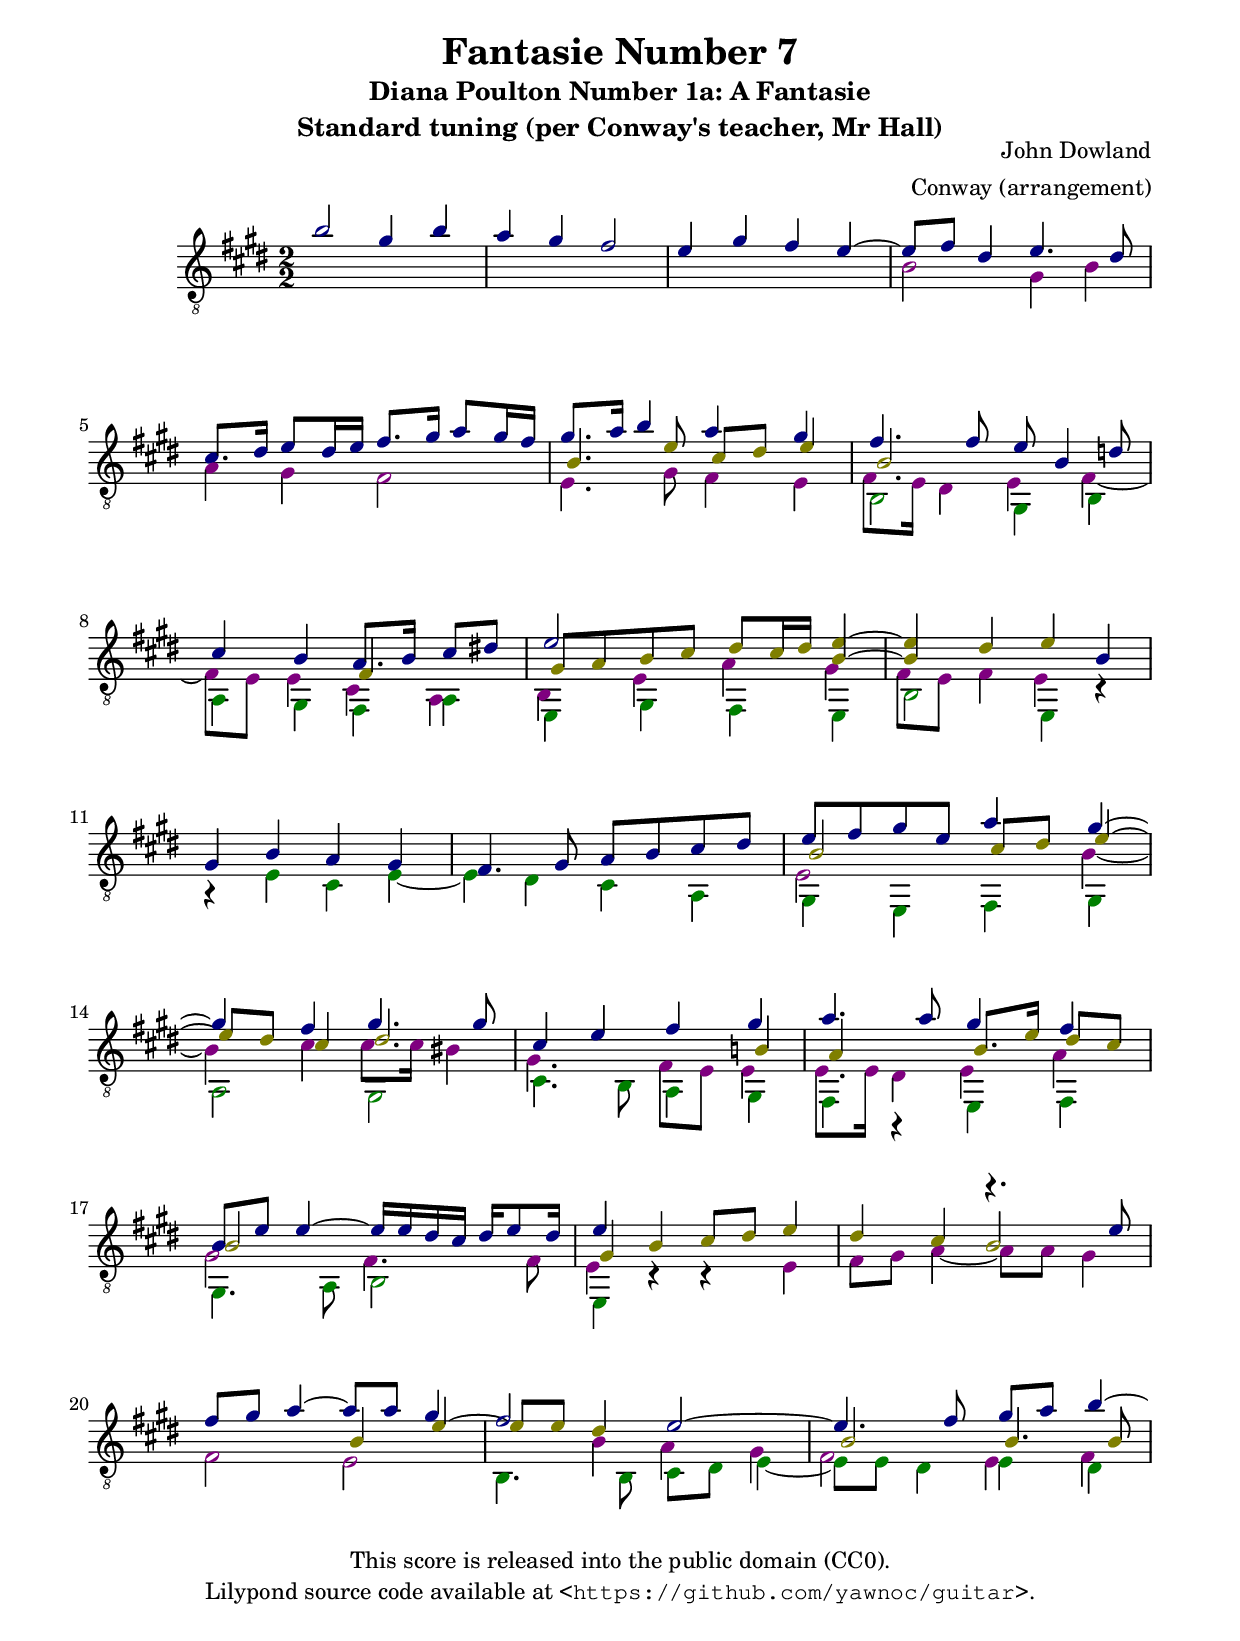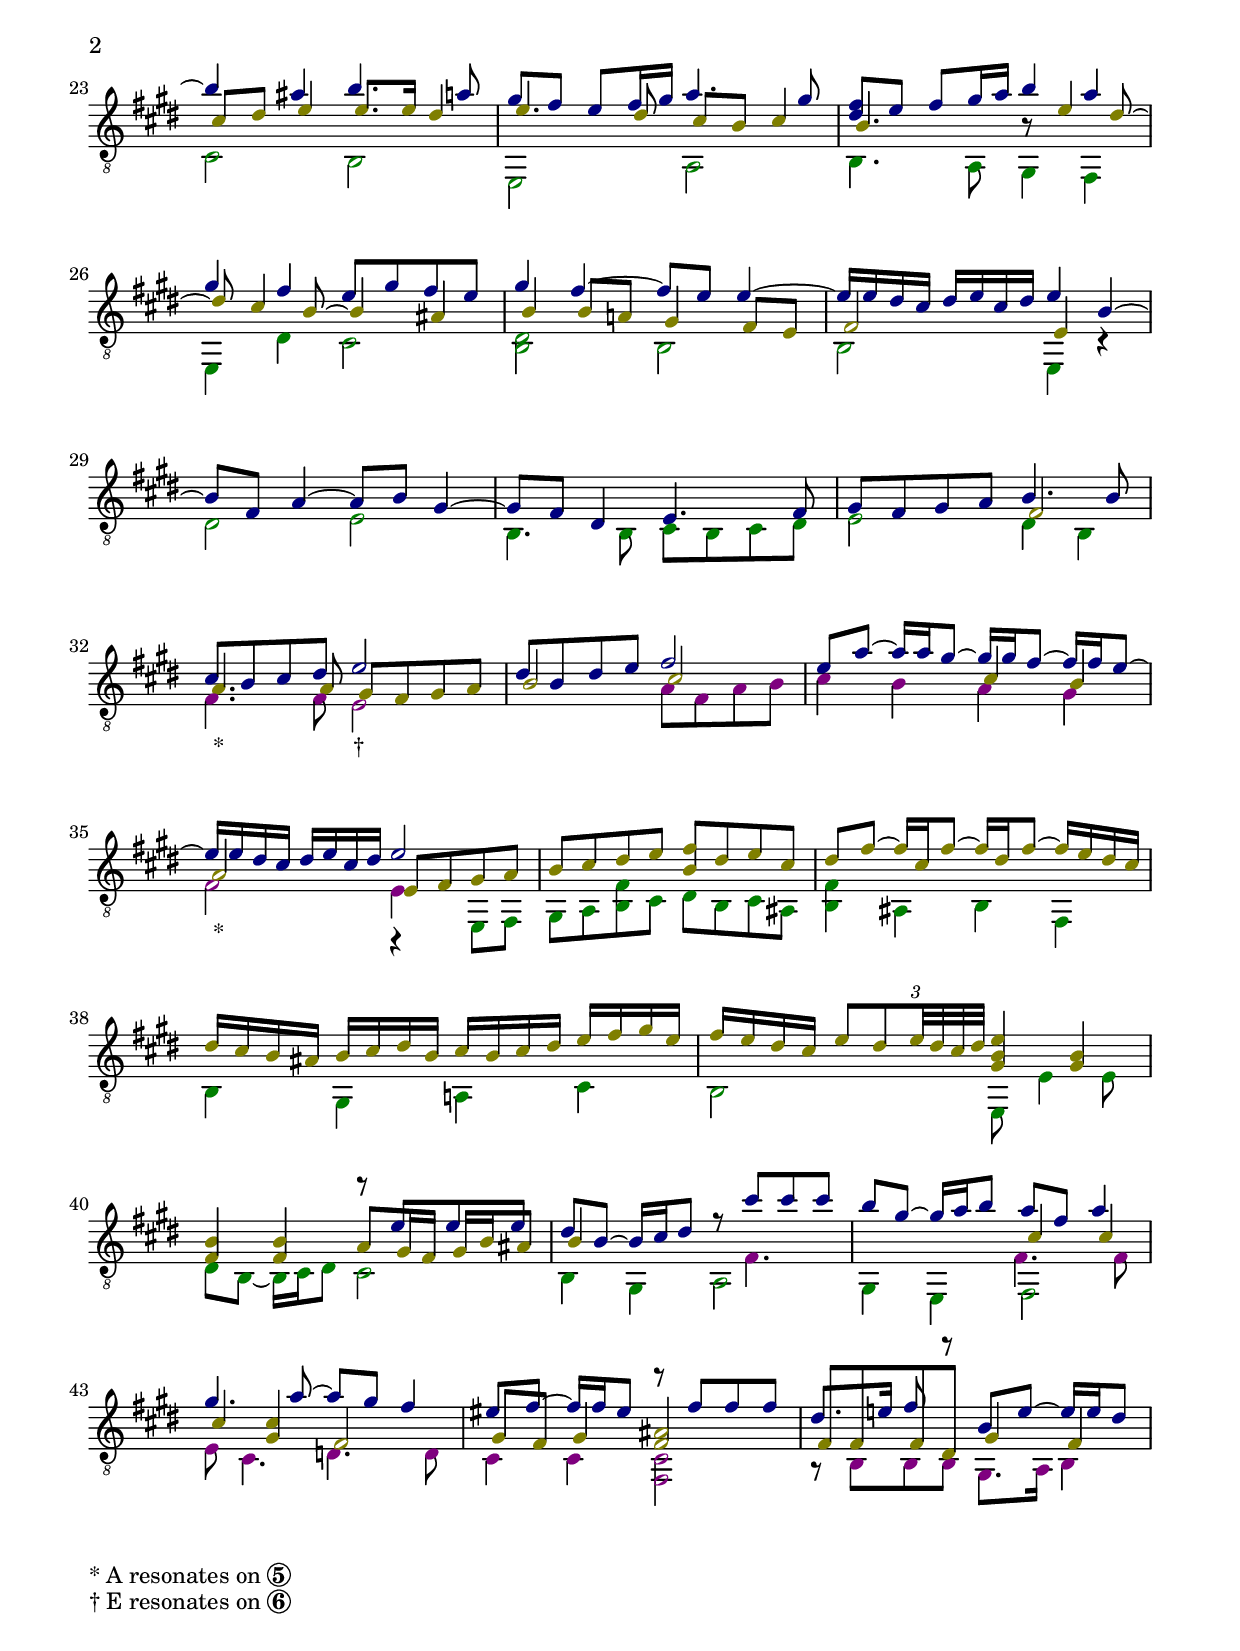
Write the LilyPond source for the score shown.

\version "2.18.2"


%%%%%%%%%%%%%%%%%%%%%%%%%%%%%%%%%%%%%%%%%%%%%%%%%%%%%%%%%%%%%%%%
% General
%%%%%%%%%%%%%%%%%%%%%%%%%%%%%%%%%%%%%%%%%%%%%%%%%%%%%%%%%%%%%%%%

\paper {
  top-margin = 1.5\cm
  left-margin = 1.5\cm
  right-margin = 1.5\cm
  bottom-margin = 1.5\cm
  ragged-last-bottom = ##f
  footnote-separator-markup = \markup { \vspace #1.5 }
}

globalSettings = {
  \accidentalStyle modern
  \compressFullBarRests
  \mergeDifferentlyHeadedOn
  \mergeDifferentlyDottedOn
  \numericTimeSignature
  \pointAndClickOff
  \override TextScript.extra-offset = #'(0 . 0.7)
  \override Score.FootnoteItem.annotation-line = ##f
}

origin-url = "https://github.com/yawnoc/guitar"

\header {
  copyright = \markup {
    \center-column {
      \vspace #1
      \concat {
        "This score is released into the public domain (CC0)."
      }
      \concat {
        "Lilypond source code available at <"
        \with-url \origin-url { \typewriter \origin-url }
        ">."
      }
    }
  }
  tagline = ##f
}

triplet = #(define-music-function
  (parser location music) (ly:music?)
  #{
    \tuplet 3/2 { $music }
  #}
)

tripletDuple = #(define-music-function
  (parser location music) (ly:music?)
  #{
    \tuplet 6/4 { $music }
  #}
)

overrideBeamedStemLengths = #(define-scheme-function
  (parser location lengths) (list?)
  #{
    \override Stem.details.beamed-lengths = $lengths
  #}
)
revertBeamedStemLengths = { \revert Stem.details.beamed-lengths }

overrideBeamVerticalPositions = #(define-scheme-function
  (parser location positions) (pair?)
  #{
    \override Beam.positions = $positions
  #}
)

%%%%%%%%%%%%%%%%%%%%%%%%%%%%%%%%%%%%%%%%%%%%%%%%%%%%%%%%%%%%%%%%
% Semantic bar lines
%%%%%%%%%%%%%%%%%%%%%%%%%%%%%%%%%%%%%%%%%%%%%%%%%%%%%%%%%%%%%%%%

barLineGoto = { \bar "||" }
barLineKeyChange = { \bar "||" }
barLineEnd = { \bar "|." }

%%%%%%%%%%%%%%%%%%%%%%%%%%%%%%%%%%%%%%%%%%%%%%%%%%%%%%%%%%%%%%%%
% Guitar notation
%%%%%%%%%%%%%%%%%%%%%%%%%%%%%%%%%%%%%%%%%%%%%%%%%%%%%%%%%%%%%%%%

stringNumbersAbove = { \set stringNumberOrientations = #'(up) }
stringNumbersBelow = { \set stringNumberOrientations = #'(down) }

fingeringAbove = { \set fingeringOrientations = #'(up) }
fingeringBelow = { \set fingeringOrientations = #'(down) }
fingeringAleft = { \set fingeringOrientations = #'(left) }
fingeringAright = { \set fingeringOrientations = #'(right) }

startGraceMusic = {
  <>(
  \override Fingering.font-size = -6
}
stopGraceMusic = {
  \revert Fingering.font-size
  <>)
}

overrideHorizontalShift = #(define-scheme-function
  (parser location distance) (number?)
  #{
    \override NoteColumn.force-hshift = $distance
  #}
)
revertHorizontalShift = { \revert NoteColumn.force-hshift }

barreSpan = #(define-music-function
  (parser location label offsetPair music)
  (string? (pair? (cons 0 0)) ly:music?)
  (let
    (
      (elements (extract-named-music music '(NoteEvent EventChord)))
    )
    (if
      (pair? elements)
      (let
        (
          (first-element (first elements))
          (last-element (last elements))
        )
        (set!
          (ly:music-property first-element 'articulations)
          (cons
            (make-music 'TextSpanEvent 'span-direction -1)
            (ly:music-property first-element 'articulations)
          )
        )
        (set!
          (ly:music-property last-element 'articulations)
          (cons
            (make-music 'TextSpanEvent 'span-direction 1)
            (ly:music-property last-element 'articulations)
          )
        )
      )
    )
  )
  #{
    \once \override TextSpanner.font-shape = #'upright
    \once \override TextSpanner.style = #'line
    \once \override TextSpanner.extra-offset = #offsetPair
    \once \override TextSpanner.bound-details = #`(
      (left
        (text . ,#{ \markup { \raise #-0.7 { #label \hspace #0.7 }} #})
        (Y . 0)
        (padding . -0.8)
        (attach-dir . -2)
      )
      (right
        (text . ,#{ \markup { \draw-line #'(0 . -1.3) } #}) ;; draw hook
        (Y . 0)
        (padding . -0.5)
        (attach-dir . 2)
      )
    )
    \once \override TextSpanner #'after-line-breaking = #(lambda (grob)
      (let*
        (
          (originalGrob (ly:grob-original grob))
          (splitGrobs (ly:spanner-broken-into originalGrob))
        )
        (if
          (and
            (>= (length splitGrobs) 2)
            (not (eq? (car (last-pair splitGrobs)) grob))
          )
          (begin
            (ly:grob-set-nested-property! grob
              '(bound-details right text)
              #{ \markup { \draw-line #'(0 . 0) } #} ;; suppress draw hook
            )
            (ly:grob-set-property! grob
              'extra-offset
              (cons
                (car offsetPair)
                (+ (cdr offsetPair) 0.7) ;; correction for suppressed hook
              )
            )
            (ly:grob-set-nested-property! grob
              '(bound-details right padding)
              #'-3 ;; increase spanner length
            )
          )
        )
      )
    )
    $music
  #}
)

barre = #(define-scheme-function
  (parser location label) (string?)
  #{
    \markup {
      \center-align {
        \hspace #0.7
        $label
      }
    }
  #}
)

nudgeNextBarre = #(define-scheme-function
  (parser location distance) (number?)
  #{
    \once \override TextScript.X-offset = $distance
  #}
)

position = #(define-scheme-function
  (parser location label) (string?)
  #{
    \markup {
      \center-align {
        \hspace #0.5
        $label
      }
    }
  #}
)

#(define-markup-command
  (markupString layout properties stringNumber) (markup?)
  (interpret-markup layout properties
    #{
      \markup \circle { \bold #stringNumber }
    #}
  )
)

#(define-markup-command
  (resonatesOn layout properties note stringNumber) (markup? markup?)
  (interpret-markup layout properties
    #{
      \markup { #note "resonates on" \markupString #stringNumber }
    #}
  )
)

%%%%%%%%%%%%%%%%%%%%%%%%%%%%%%%%%%%%%%%%%%%%%%%%%%%%%%%%%%%%%%%%
% Goto statements
%%%%%%%%%%%%%%%%%%%%%%%%%%%%%%%%%%%%%%%%%%%%%%%%%%%%%%%%%%%%%%%%

overrideGotoVisibility = {
  \once \override Score.RehearsalMark #'break-visibility = #'#(#t #t #f)
}

makeGotoMark = #(define-scheme-function
  (parser location label) (string?)
  #{
    \mark \markup { \small \italic $label }
  #}
)

simultaneousMarkSeparator = {
  \cadenzaOn
    s1073741824 % stupid, but works
  \cadenzaOff
}

coda = {
  \overrideGotoVisibility
  \mark \markup { \musicglyph #"scripts.coda" }
}

fine = {
  \overrideGotoVisibility
  \makeGotoMark Fine
}

dcAlCoda = {
  \overrideGotoVisibility
  \makeGotoMark "D.C. al Coda"
}

dcAlFine = {
  \overrideGotoVisibility
  \makeGotoMark "D.C. al Fine"
}

toCoda = {
  \overrideGotoVisibility
  \makeGotoMark "to Coda"
}



\header {
  title = "Fantasie Number 7"
  subtitle = \markup {
    \center-column {
      "Diana Poulton Number 1a: A Fantasie"
      "Standard tuning (per Conway's teacher, Mr Hall)"
    }
  }
  composer = "John Dowland"
  arranger = "Conway (arrangement)"
}


initialSignatures = {
  \clef "treble_8"
  \key e \major
  \time 2/2
  \set Timing.beamExceptions = #'()
  \set Timing.baseMoment = #(ly:make-moment 1/4)
  \set Timing.beatStructure = #'(1 1 1 1)
  \set Timing.beamExceptions = #'(
    (
      end
        .
      (
        ((1 . 8) . (4 4)) ;; quavers by fours
        ((1 . 12) . (3 3 3 3)) ;; anything shorter by beat
      )
    )
  )
}


highVoiceMusic = {
  
  \override NoteHead.color = #darkblue
  
  % Main theme high
  \barNumberCheck #1
  \relative c'' {
    b2 gis4 b |
    a gis fis2 |
    e4 gis fis e~ |
    e8 fis dis4 e4. dis8 |
    cis8. dis16 e8 dis16 e fis8. gis16 a8 gis16 fis |
    gis8. a16 b4 a gis |
    fis4. fis8 e8 b4 d8 |
    cis4 b a8. b16 cis8 dis |
    e2 s2 |
    s2 s4
  }
  
  % Main theme low
  \barNumberCheck #10
  \relative c' {
    b4 |
    gis b a gis |
    fis4. gis8 a b cis dis |
    e fis gis e a4 gis~ |
    gis fis gis4. gis8 |
    cis,4 e fis gis |
    a4. a8 gis4 fis |
    b,8 e e4~ e16 e dis cis dis16 e8 dis16 |
    e4
  }
  
  % Tee-tee taa high
  \barNumberCheck #18
  \relative c' {
    s4 s2 |
    s2 r4. e8 |
    fis8 gis a4~ a8 a gis4 |
    fis2 e2~ |
    e4. fis8 gis8 a b4~ |
    b ais b4. a8 |
    gis8 fis e8 fis16 gis a4. gis8 |
    <fis dis>8 e fis8 gis16 a b4 a |
    gis fis e8 gis fis e |
    gis4 fis~ fis8 e e4~ |
    e16 e dis cis dis e cis dis e4
  }
  
  % Tee-tee taa low
  \barNumberCheck #28
  \relative c' {
    b4~ |
    b8 fis a4~ a8 b gis4~ |
    gis8 fis dis4 e4. fis8 |
    gis fis gis a b4. b8 |
    cis b cis dis e2 |
    dis8 b dis e fis2 |
    e8 a~ a16 a gis8~ gis16 gis fis8~ fis16 fis e8~ |
    e16 e dis cis dis e cis dis e2 |
  }
  
  % Ascending scale
  \barNumberCheck #36
  {
    s1 * 3 |
    s2
  }
  
  % Tee-tee-tee
  \barNumberCheck #39
  \relative c' {
    s2 |
    s2 r8 e e e |
    dis b~ b16 cis dis8 r8 cis' cis cis |
    b8 gis~ gis16 a b8 a8 fis a4 |
    gis4. a8~ a gis fis4 |
    eis8 fis~ fis16 fis eis8 r8 fis fis fis |
    dis8. e16 fis8 r b,8 e~ e16 e dis8 |
  }
  
}


lowVoiceMusic = {
  
  \override NoteHead.color = #darkgreen
  
  % Main theme high
  \barNumberCheck #1
  \relative c {
    s1 * 6 |
    b2 gis4 b |
    a gis fis a |
    e gis fis e |
    b'2 e,4
  }
  
  % Main theme low
  \barNumberCheck #10
  \relative c {
    r4 |
    r4 e cis e~ |
    e dis cis a |
    gis e fis gis |
    a2 gis |
    cis4. b8 a4 gis |
    fis r e fis |
    gis4. a8 b2 |
    e,4
  }
  
  % Tee-tee taa high
  \barNumberCheck #18
  \relative c {
    s4 s4 s4 |
    s1 * 2 |
    b4. b8 cis8 dis e4~ |
    e8 e dis4 e4 dis |
    cis2 b |
    e, a |
    b4. a8 gis4 fis |
    e dis' cis2 |
    <b dis> b |
    b e,4
  }
  
  % Tee-tee taa low
  \barNumberCheck #28
  \relative c {
    r4 |
    dis2 e |
    b4. b8 cis b cis dis |
    e2 dis4 b |
    s1 * 3 |
    s2
  }
  
  % Ascending scale
  \barNumberCheck #35
  \relative c, {
    r4 e8 fis |
    gis a <b fis'> cis dis b cis ais |
    <b fis'>4 ais b fis |
    b gis a cis |
    b2
  }
  
  % Tee-tee-tee
  \barNumberCheck #39
  \relative c, {
    e8 e'4 e8 |
    dis8 b~ b16 cis dis8 cis2 |
    b4 gis a2 |
    gis4 e fis2 |
  }
  
}


upperMiddleVoiceMusic = {
  
  \override NoteHead.color = #darkyellow
  
  % Main theme high
  \barNumberCheck #1
  \relative c' {
    s1 * 5 |
    b4. e8 cis8 dis e4 |
    b2 s2 |
    s2 fis4 s4 |
    gis8 a b cis dis8 cis16 dis <e~ b~>4 |
    <e b> dis e
  }
  
  % Main theme low
  \barNumberCheck #10
  \relative c' {
    s4 |
    s1 * 2 |
    b2 cis8 dis e4~ |
    e8 dis cis4 dis2 |
    s2 s4 b4 |
    a4 s4 b8. e16 dis8 cis |
    b2 s2 |
    gis4
  }
  
  % Tee-tee taa high
  \barNumberCheck #18
  \relative c' {
    b4 cis8 dis e4 |
    dis4 cis b2 |
    s2 b4 e~ |
    e8 e dis4 s2 |
    b2 b4. b8 |
    cis8 dis e4 e8. e16 dis4 |
    e4. dis8 cis8 b cis4 |
    b4. s8 b8\rest e4 dis8~ |
    dis8 cis4 b8~ b4 ais |
    b4 b8 a gis4 fis8 e |
    fis2 e4
  }
  
  % Tee-tee taa low
  \barNumberCheck #28
  \relative c {
    s4 |
    s1 * 2 |
    s2 fis2 |
    \footnote "*" #'(0 . -4) \markup { "*" \resonatesOn A 5 }
    a4. a8 gis fis gis a |
    b2 cis |
    s2 cis4 b |
    \footnote "*" #'(0 . -4) \markup { }
    a2
  }
  
  % Ascending scale
  \barNumberCheck #35
  \relative c {
    e8 fis gis a |
    b cis dis e <fis b,> dis e cis |
    dis fis~ fis16 cis fis8~ fis16 dis fis8~ fis16 e dis cis |
    dis cis b ais b cis dis b cis b cis dis e fis gis e |
    fis e dis cis \tuplet 3/2 { e8 dis e32 dis cis dis } <e b gis>4
  }
  
  % Tee-tee-tee
  \barNumberCheck #39
  \relative c' {
    <b gis>4 |
    <b fis> <b fis> a8 gis16 fis gis16 b ais8 |
    b4 s4 s2 |
    s2 cis4 cis |
    cis <cis gis> fis,2 |
    gis8 fis gis4 <ais fis>2 |
    fis8 fis fis dis gis4 fis |
  }
  
}


lowerMiddleVoiceMusic = {
  
  \override NoteHead.color = #darkmagenta
  
  % Main theme high
  \barNumberCheck #1
  \relative c' {
    s1 * 3 |
    b2 gis4 b |
    a gis fis2 |
    e4. gis8 fis4 e |
    fis8. e16 dis4 e4 fis~ |
    fis8 e e4 cis4 a |
    b e a gis |
    fis8 e fis4 e
  }
  
  % Main theme low
  \barNumberCheck #10
  \relative c {
    s4 |
    s1 * 2 |
    e2 s4 b'4~ |
    b cis cis8. cis16 bis4 |
    gis4. s8 fis8 e e4 |
    e8. e16 dis4 e4 a |
    gis2 fis4. fis8 |
    e4
  }
  
  % Tee-tee taa high
  \barNumberCheck #18
  \relative c {
    r4 r e |
    fis8 gis a4~ a8 a gis4 |
    fis2 e |
    s4 b' a gis |
    fis2 e4 fis |
    s1 * 5 |
    s2 s4
  }
  
  % Tee-tee taa low
  \barNumberCheck #28
  \relative c {
    s4 |
    s1 * 3 |
    fis4. fis8
      \footnote "†" #'(0 . -2.5) \markup { "†" \resonatesOn E 6 }
      e2 |
    s2 a8 fis a b |
    cis4 b a gis |
    fis2 e4
  }
  
  % Ascending scale
  \barNumberCheck #35
  {
    s4 |
    s1 * 3 |
    s2
  }
  
  % Tee-tee-tee
  \barNumberCheck #39
  \relative c {
    s2 |
    s1 |
    s2 s8 fis4. |
    s2 fis4. fis8 |
    e8 cis4. d4. d8 |
    cis4 cis <cis fis,>2 |
    r8 b b b gis8. a16 b4 |
  }
  
}


allMusic = {
  \new Staff \with {
    midiInstrument = #"acoustic guitar (nylon)"
  }
  \globalSettings
  \initialSignatures
  <<
    << \highVoiceMusic >>
      \\
    << \lowVoiceMusic >>
      \\
    << \upperMiddleVoiceMusic >>
      \\
    << \lowerMiddleVoiceMusic >>
  >>
}


\score {
  \allMusic
}

\score {
  \allMusic
  \midi { }
}
